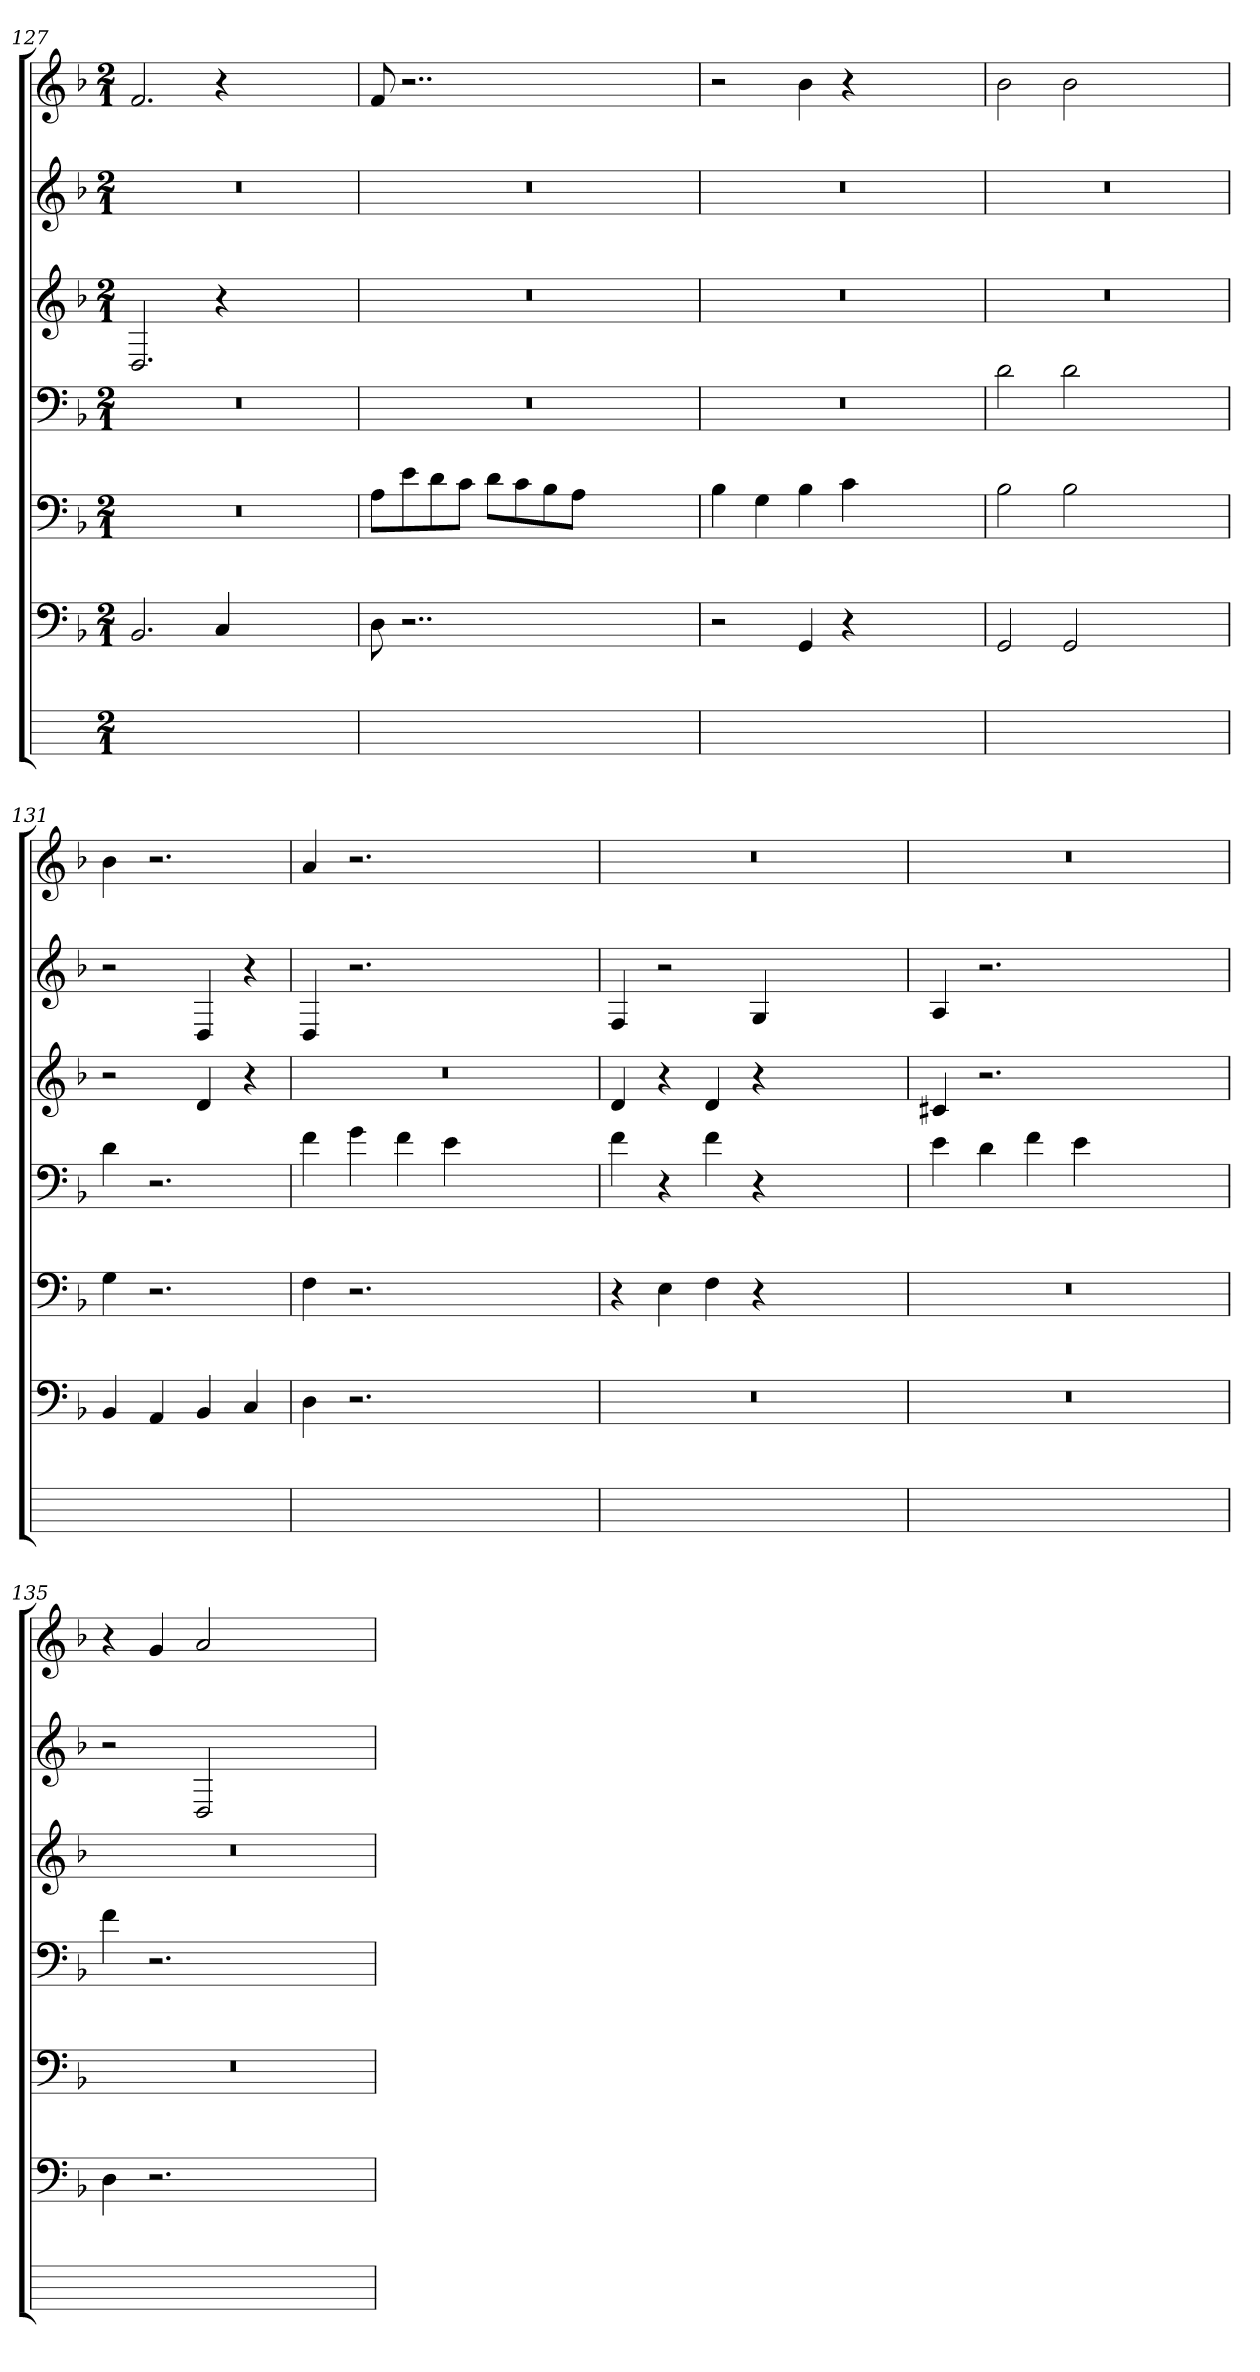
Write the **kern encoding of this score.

**kern	**kern	**kern	**kern	**kern	**kern	**kern
*part7	*part6	*part5	*part4	*part3	*part2	*part1
*staff7	*staff6	*staff5	*staff4	*staff3	*staff2	*staff1
*	*clefF4	*clefF4	*clefF4	*clefG2	*clefG2	*clefG2
*	*k[b-]	*k[b-]	*k[b-]	*k[b-]	*k[b-]	*k[b-]
*	*F:	*F:	*F:	*F:	*F:	*F:
*M2/1	*M2/1	*M2/1	*M2/1	*M2/1	*M2/1	*M2/1
=127	=127	=127	=127	=127	=127	=127
0ryy	2.BB-	0r	0r	2.D	0r	2.f
.	4C	.	.	4r	.	4r
.	1ryy	.	.	1ryy	.	1ryy
=128	=128	=128	=128	=128	=128	=128
0ryy	8D	8AL	0r	0r	0r	8fi
.	2..r	8ej	.	.	.	2..r
.	.	8dj	.	.	.	.
.	.	8cjJ	.	.	.	.
.	.	8djL	.	.	.	.
.	.	8cj	.	.	.	.
.	.	8B-j	.	.	.	.
.	.	8AjJ	.	.	.	.
.	1ryy	1ryy	.	.	.	1ryy
=129	=129	=129	=129	=129	=129	=129
0ryy	2r	4B-	0r	0r	0r	2r
.	.	4Gj	.	.	.	.
.	4GG	4B-i	.	.	.	4b-
.	4r	4cj	.	.	.	4r
.	1ryy	1ryy	.	.	.	1ryy
=130	=130	=130	=130	=130	=130	=130
0ryy	2GG	2B-	2d	0r	0r	2b-
.	2GG	2B-	2di	.	.	2b-
.	1ryy	1ryy	1ryy	.	.	1ryy
=131	=131	=131	=131	=131	=131	=131
1ryy	4BB-	4G	4d	2r	2r	4b-
.	4AAj	2.r	2.r	.	.	2.r
.	4BB-i	.	.	4d	4D	.
.	4C	.	.	4r	4r	.
=132	=132	=132	=132	=132	=132	=132
0ryy	4D	4F	4f	0r	4D	4a
.	2.r	2.r	4gj	.	2.r	2.r
.	.	.	4fi	.	.	.
.	.	.	4ej	.	.	.
.	1ryy	1ryy	1ryy	.	1ryy	1ryy
=133	=133	=133	=133	=133	=133	=133
0ryy	0r	4r	4fi	4d	4F	0r
.	.	4Ej	4r	4r	2r	.
.	.	4Fi	4fi	4di	.	.
.	.	4r	4r	4r	4G	.
.	.	1ryy	1ryy	1ryy	1ryy	.
=134	=134	=134	=134	=134	=134	=134
0ryy	0r	0r	4e	4c#XZ	4A	0r
.	.	.	4dj	2.r	2.r	.
.	.	.	4fj	.	.	.
.	.	.	4ej	.	.	.
.	.	.	1ryy	1ryy	1ryy	.
=135	=135	=135	=135	=135	=135	=135
0ryy	4D	0r	4f	0r	2r	4r
.	2.r	.	2.r	.	.	4gj
.	.	.	.	.	2D	2a
.	1ryy	.	1ryy	.	1ryy	1ryy
=	=	=	=	=	=	=
*-	*-	*-	*-	*-	*-	*-
